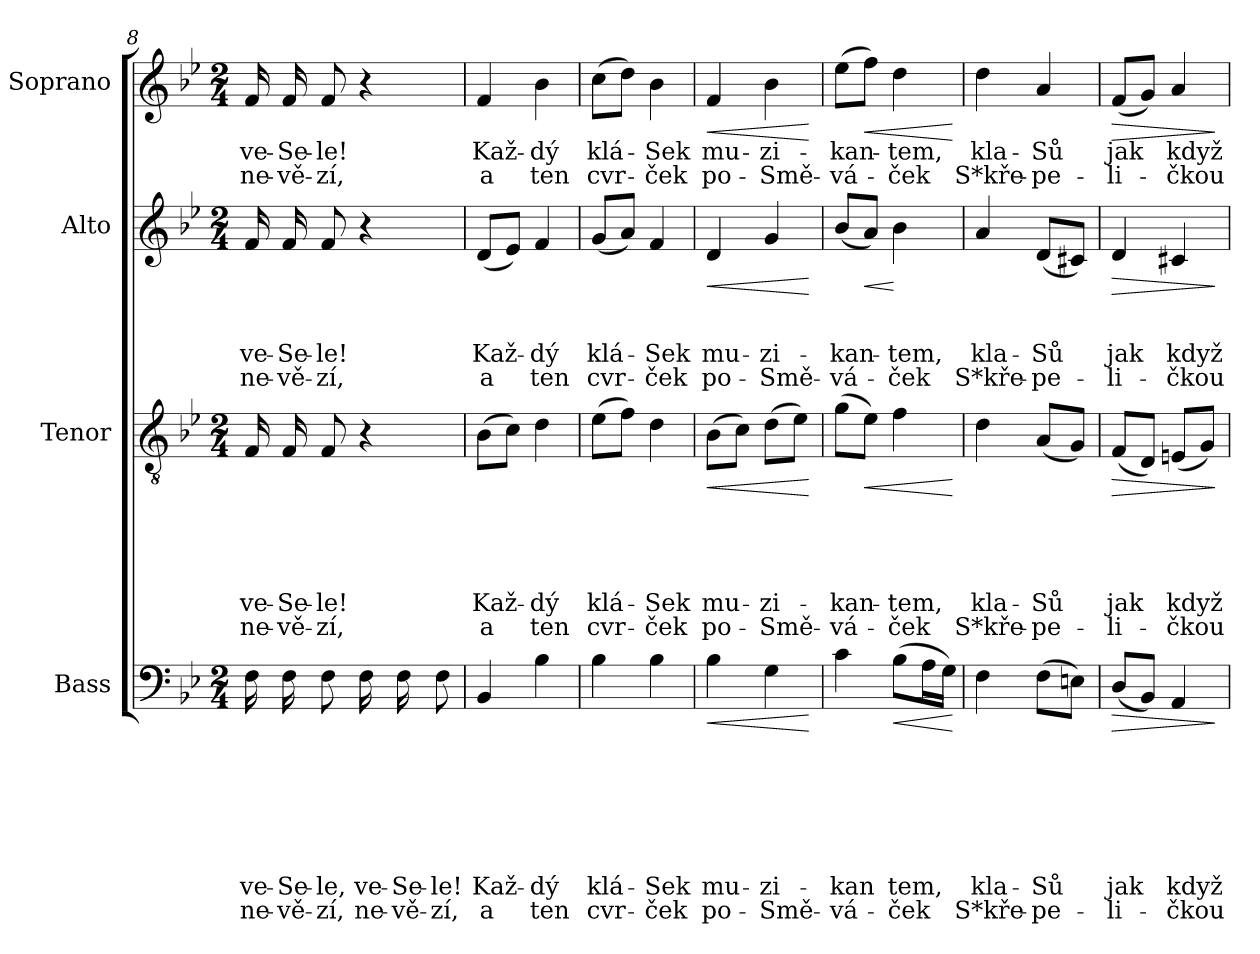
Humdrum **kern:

**kern	**text	**text	**text	**text	**text	**text	**text	**text	**dynam	**kern	**text	**text	**text	**text	**text	**text	**dynam	**kern	**text	**text	**text	**text	**dynam	**kern	**text	**text	**dynam
*part4	*part4	*part4	*part4	*part4	*part4	*part4	*part4	*part4	*part4	*part3	*part3	*part3	*part3	*part3	*part3	*part3	*part3	*part2	*part2	*part2	*part2	*part2	*part2	*part1	*part1	*part1	*part1
*staff4	*staff4	*staff4	*staff4	*staff4	*staff4	*staff4	*staff4	*staff4	*staff4	*staff3	*staff3	*staff3	*staff3	*staff3	*staff3	*staff3	*staff3	*staff2	*staff2	*staff2	*staff2	*staff2	*staff2	*staff1	*staff1	*staff1	*staff1
*I"Bass	*	*	*	*	*	*	*	*	*	*I"Tenor	*	*	*	*	*	*	*	*I"Alto	*	*	*	*	*	*I"Soprano	*	*	*
*I'B.	*	*	*	*	*	*	*	*	*	*I'T.	*	*	*	*	*	*	*	*I'A.	*	*	*	*	*	*I'S.	*	*	*
*clefF4	*	*	*	*	*	*	*	*	*	*clefGv2	*	*	*	*	*	*	*	*clefG2	*	*	*	*	*	*clefG2	*	*	*
*k[b-e-]	*	*	*	*	*	*	*	*	*	*k[b-e-]	*	*	*	*	*	*	*	*k[b-e-]	*	*	*	*	*	*k[b-e-]	*	*	*
*B-:	*	*	*	*	*	*	*	*	*	*B-:	*	*	*	*	*	*	*	*B-:	*	*	*	*	*	*B-:	*	*	*
*M2/4	*	*	*	*	*	*	*	*	*	*M2/4	*	*	*	*	*	*	*	*M2/4	*	*	*	*	*	*M2/4	*	*	*
=8	=8	=8	=8	=8	=8	=8	=8	=8	=8	=8	=8	=8	=8	=8	=8	=8	=8	=8	=8	=8	=8	=8	=8	=8	=8	=8	=8
!	!	!	!	!	!	!	!LO:LY:b	!LO:LY:b	!	!	!	!	!	!	!LO:LY:b	!LO:LY:b	!	!	!	!	!LO:LY:b	!LO:LY:b	!	!	!LO:LY:b	!LO:LY:b	!
16F\	.	.	.	.	.	.	ve-	ne-	.	16F/	.	.	.	.	ve-	ne-	.	16f/	.	.	ve-	ne-	.	16f/	ve-	ne-	.
!	!	!	!	!	!	!	!LO:LY:b	!LO:LY:b	!	!	!	!	!	!	!LO:LY:b	!LO:LY:b	!	!	!	!	!LO:LY:b	!LO:LY:b	!	!	!LO:LY:b	!LO:LY:b	!
16F\	.	.	.	.	.	.	-Se-	-vě-	.	16F/	.	.	.	.	-Se-	-vě-	.	16f/	.	.	-Se-	-vě-	.	16f/	-Se-	-vě-	.
!	!	!	!	!	!	!	!LO:LY:b	!LO:LY:b	!	!	!	!	!	!	!LO:LY:b	!LO:LY:b	!	!	!	!	!LO:LY:b	!LO:LY:b	!	!	!LO:LY:b	!LO:LY:b	!
8F\	.	.	.	.	.	.	-le,	-zí,	.	8F/	.	.	.	.	-le!	-zí,	.	8f/	.	.	-le!	-zí,	.	8f/	-le!	-zí,	.
!	!	!	!	!	!	!	!LO:LY:b	!LO:LY:b	!	!	!	!	!	!	!	!	!	!	!	!	!	!	!	!	!	!	!
16F\	.	.	.	.	.	.	ve-	ne-	.	4r	.	.	.	.	.	.	.	4r	.	.	.	.	.	4r	.	.	.
!	!	!	!	!	!	!	!LO:LY:b	!LO:LY:b	!	!	!	!	!	!	!	!	!	!	!	!	!	!	!	!	!	!	!
16F\	.	.	.	.	.	.	-Se-	-vě-	.	.	.	.	.	.	.	.	.	.	.	.	.	.	.	.	.	.	.
!	!	!	!	!	!	!	!LO:LY:b	!LO:LY:b	!	!	!	!	!	!	!	!	!	!	!	!	!	!	!	!	!	!	!
8F\	.	.	.	.	.	.	-le!	-zí,	.	.	.	.	.	.	.	.	.	.	.	.	.	.	.	.	.	.	.
=9	=9	=9	=9	=9	=9	=9	=9	=9	=9	=9	=9	=9	=9	=9	=9	=9	=9	=9	=9	=9	=9	=9	=9	=9	=9	=9	=9
!	!	!	!	!	!	!	!LO:LY:b	!LO:LY:b	!	!	!	!	!	!	!LO:LY:b	!LO:LY:b	!	!	!	!	!LO:LY:b	!LO:LY:b	!	!	!LO:LY:b	!LO:LY:b	!
4BB-/	.	.	.	.	.	.	Kaž-	a	.	(>8B-\L	.	.	.	.	Kaž-	a	.	(<8d/L	.	.	Kaž-	a	.	4f/	Kaž-	a	.
.	.	.	.	.	.	.	.	.	.	8c\J)	.	.	.	.	.	.	.	8e-/J)	.	.	.	.	.	.	.	.	.
!	!	!	!	!	!	!	!LO:LY:b	!LO:LY:b	!	!	!	!	!	!	!LO:LY:b	!LO:LY:b	!	!	!	!	!LO:LY:b	!LO:LY:b	!	!	!LO:LY:b	!LO:LY:b	!
4B-\	.	.	.	.	.	.	-dý	ten	.	4d\	.	.	.	.	-dý	ten	.	4f/	.	.	-dý	ten	.	4b-\	-dý	ten	.
=10	=10	=10	=10	=10	=10	=10	=10	=10	=10	=10	=10	=10	=10	=10	=10	=10	=10	=10	=10	=10	=10	=10	=10	=10	=10	=10	=10
!	!	!	!	!	!	!	!LO:LY:b	!LO:LY:b	!	!	!	!	!	!	!LO:LY:b	!LO:LY:b	!	!	!	!	!LO:LY:b	!LO:LY:b	!	!	!LO:LY:b	!LO:LY:b	!
4B-\	.	.	.	.	.	.	klá-	cvr-	.	(>8e-\L	.	.	.	.	klá-	cvr-	.	(<8g/L	.	.	klá-	cvr-	.	(>8cc\L	klá-	cvr-	.
.	.	.	.	.	.	.	.	.	.	8f\J)	.	.	.	.	.	.	.	8a/J)	.	.	.	.	.	8dd\J)	.	.	.
!	!	!	!	!	!	!	!LO:LY:b	!LO:LY:b	!	!	!	!	!	!	!LO:LY:b	!LO:LY:b	!	!	!	!	!LO:LY:b	!LO:LY:b	!	!	!LO:LY:b	!LO:LY:b	!
4B-\	.	.	.	.	.	.	-Sek	-ček	.	4d\	.	.	.	.	-Sek	-ček	.	4f/	.	.	-Sek	-ček	.	4b-\	-Sek	-ček	.
=11	=11	=11	=11	=11	=11	=11	=11	=11	=11	=11	=11	=11	=11	=11	=11	=11	=11	=11	=11	=11	=11	=11	=11	=11	=11	=11	=11
!	!	!	!	!	!	!	!LO:LY:b	!LO:LY:b	!LO:HP:b	!	!	!	!	!	!LO:LY:b	!LO:LY:b	!LO:HP:b	!	!	!	!LO:LY:b	!LO:LY:b	!LO:HP:b	!	!LO:LY:b	!LO:LY:b	!LO:HP:b
4B-\	.	.	.	.	.	.	mu-	po-	<	(>8B-\L	.	.	.	.	mu-	po-	<	4d/	.	.	mu-	po-	<	4f/	mu-	po-	<
.	.	.	.	.	.	.	.	.	.	8c\J)	.	.	.	.	.	.	.	.	.	.	.	.	.	.	.	.	.
!	!	!	!	!	!	!	!LO:LY:b	!LO:LY:b	!	!	!	!	!	!	!LO:LY:b	!LO:LY:b	!	!	!	!	!LO:LY:b	!LO:LY:b	!	!	!LO:LY:b	!LO:LY:b	!
4G\	.	.	.	.	.	.	-zi-	-Smě-	.	(>8d\L	.	.	.	.	-zi-	-Smě-	.	4g/	.	.	-zi-	-Smě-	.	4b-\	-zi-	-Smě-	.
.	.	.	.	.	.	.	.	.	.	8e-\J)	.	.	.	.	.	.	.	.	.	.	.	.	.	.	.	.	.
.	.	.	.	.	.	.	.	.	[	.	.	.	.	.	.	.	[	.	.	.	.	.	[	.	.	.	[
!!LO:PB:g=z
=12	=12	=12	=12	=12	=12	=12	=12	=12	=12	=12	=12	=12	=12	=12	=12	=12	=12	=12	=12	=12	=12	=12	=12	=12	=12	=12	=12
!	!	!	!	!	!	!	!LO:LY:b	!LO:LY:b	!	!	!	!	!	!	!LO:LY:b	!LO:LY:b	!	!	!	!	!LO:LY:b	!LO:LY:b	!	!	!LO:LY:b	!LO:LY:b	!
4c\	.	.	.	.	.	.	-kan	-vá-	.	(>8g\L	.	.	.	.	-kan-	-vá-	.	(<8b-/L	.	.	-kan-	-vá-	.	(>8ee-\L	-kan-	-vá-	.
!	!	!	!	!	!	!	!	!	!	!	!	!	!	!	!	!	!LO:HP:b	!	!	!	!	!	!LO:HP:b	!	!	!	!LO:HP:b
.	.	.	.	.	.	.	.	.	.	8e-\J)	.	.	.	.	.	.	<	8a/J)	.	.	.	.	<	8ff\J)	.	.	<
!	!	!	!	!	!	!	!LO:LY:b	!LO:LY:b	!LO:HP:b	!	!	!	!	!	!LO:LY:b	!LO:LY:b	!	!	!	!	!LO:LY:b	!LO:LY:b	!	!	!LO:LY:b	!LO:LY:b	!
(>8B-\L	.	.	.	.	.	.	tem,	-ček	<	4f\	.	.	.	.	-tem,	-ček	.	4b-\	.	.	-tem,	-ček	[	4dd\	-tem,	-ček	.
16A\L	.	.	.	.	.	.	.	.	.	.	.	.	.	.	.	.	.	.	.	.	.	.	.	.	.	.	.
16G\JJ)	.	.	.	.	.	.	.	.	.	.	.	.	.	.	.	.	.	.	.	.	.	.	.	.	.	.	.
.	.	.	.	.	.	.	.	.	[	.	.	.	.	.	.	.	[	.	.	.	.	.	.	.	.	.	[
=13	=13	=13	=13	=13	=13	=13	=13	=13	=13	=13	=13	=13	=13	=13	=13	=13	=13	=13	=13	=13	=13	=13	=13	=13	=13	=13	=13
!	!	!	!	!	!	!	!LO:LY:b	!LO:LY:b	!	!	!	!	!	!	!LO:LY:b	!LO:LY:b	!	!	!	!	!LO:LY:b	!LO:LY:b	!	!	!LO:LY:b	!LO:LY:b	!
4F\	.	.	.	.	.	.	kla-	S*kře-	.	4d\	.	.	.	.	kla-	S*kře-	.	4a/	.	.	kla-	S*kře-	.	4dd\	kla-	S*kře-	.
!	!	!	!	!	!	!	!LO:LY:b	!LO:LY:b	!	!	!	!	!	!	!LO:LY:b	!LO:LY:b	!	!	!	!	!LO:LY:b	!LO:LY:b	!	!	!LO:LY:b	!LO:LY:b	!
(>8F\L	.	.	.	.	.	.	-Sů	-pe-	.	(<8A/L	.	.	.	.	-Sů	-pe-	.	(<8d/L	.	.	-Sů	-pe-	.	4a/	-Sů	-pe-	.
8En\J)	.	.	.	.	.	.	.	.	.	8G/J)	.	.	.	.	.	.	.	8c#X/J)	.	.	.	.	.	.	.	.	.
=14	=14	=14	=14	=14	=14	=14	=14	=14	=14	=14	=14	=14	=14	=14	=14	=14	=14	=14	=14	=14	=14	=14	=14	=14	=14	=14	=14
!	!	!	!	!	!	!	!LO:LY:b	!LO:LY:b	!LO:HP:b	!	!	!	!	!	!LO:LY:b	!LO:LY:b	!LO:HP:b	!	!	!	!LO:LY:b	!LO:LY:b	!LO:HP:b	!	!LO:LY:b	!LO:LY:b	!LO:HP:b
(<8D/L	.	.	.	.	.	.	jak	-li-	>	(<8F/L	.	.	.	.	jak	-li-	>	4d/	.	.	jak	-li-	>	(<8f/L	jak	-li-	>
8BB-/J)	.	.	.	.	.	.	.	.	.	8D/J)	.	.	.	.	.	.	.	.	.	.	.	.	.	8g/J)	.	.	.
!	!	!	!	!	!	!	!LO:LY:b	!LO:LY:b	!	!	!	!	!	!	!LO:LY:b	!LO:LY:b	!	!	!	!	!LO:LY:b	!LO:LY:b	!	!	!LO:LY:b	!LO:LY:b	!
4AA/	.	.	.	.	.	.	když	-čkou	.	(<8En/L	.	.	.	.	když	-čkou	.	4c#X/	.	.	když	-čkou	.	4a/	když	-čkou	.
.	.	.	.	.	.	.	.	.	.	8G/J)	.	.	.	.	.	.	.	.	.	.	.	.	.	.	.	.	.
.	.	.	.	.	.	.	.	.	]	.	.	.	.	.	.	.	]	.	.	.	.	.	]	.	.	.	]
=	=	=	=	=	=	=	=	=	=	=	=	=	=	=	=	=	=	=	=	=	=	=	=	=	=	=	=
*-	*-	*-	*-	*-	*-	*-	*-	*-	*-	*-	*-	*-	*-	*-	*-	*-	*-	*-	*-	*-	*-	*-	*-	*-	*-	*-	*-
